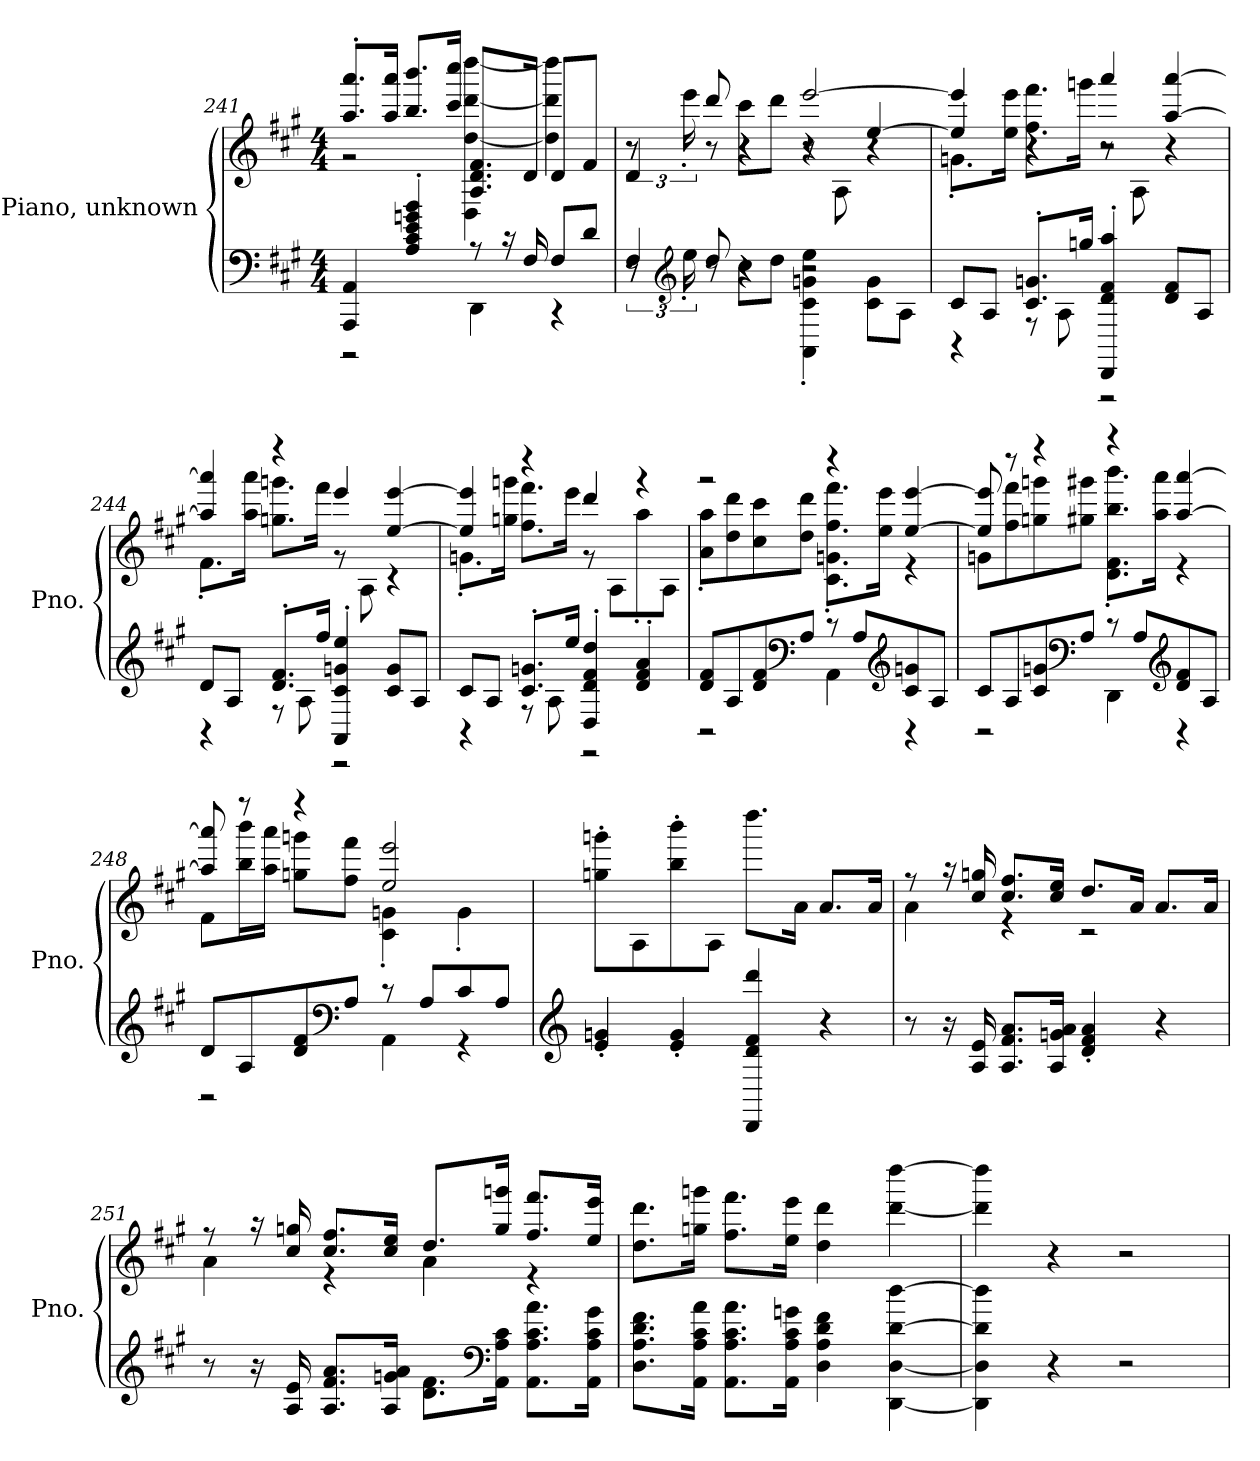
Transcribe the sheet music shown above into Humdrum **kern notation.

**kern	**kern
*part1	*part1
*staff2	*staff1
*I"Piano, unknown	*
*I'Pno.	*
!!LO:PB:g=z
*clefF4	*clefG2
*k[f#c#g#]	*k[f#c#g#]
*M4/4	*M4/4
=241	=241
*^	*^
4AAA/ 4AA/	2r	8.aa/' 8.aaa/'L	2r
.	.	16aa/ 16aaa/Jk	.
4A/' 4c#/' 4e/' 4gn/' 4b/'	.	8.bb/ 8.bbb/L	.
.	.	16ccc#/ 16cccc#/Jk	.
8r	4DD\	8.A/ 8.d/ 8.f#/L	4D\ [4dd\ [4ddd\ [4dddd\
16r	.	.	.
16F#/	.	16d/Jk	.
8F#/L	4r	8d/L	4dd\] 4ddd\] 4dddd\]
8d/J	.	8f#/J	.
=242	=242	=242	=242
*	*^	*	*^
8r	12r	4F#/	8r	12r	4d/
*clefG2	*	*	*	*	*
.	24ee'\	.	.	24eee'\	.
8dd/	8r	.	8ddd/	8r	.
4r	8cc#\L	4r	4r	8ccc#\L	4r
.	8dd\J	.	.	8ddd\J	.
2r	4AA\' 4c#\' 4gn\' 4ee\'	2r	[2eee/	8r	4r
.	.	.	.	8A\	.
.	8c#\ 8g\L	.	.	4r	[4ee/
.	8A\J	.	.	.	.
*	*v	*v	*	*	*
=243	=243	=243	=243	=243
8c#/L	4r	4eee/]	8.gn'\L	4ee/]
8A/J	.	.	.	.
.	.	.	16ee\ 16eee\Jk	.
8.c#/' 8.gn/'L	8r	4r	8.ff#\ 8.fff#\L	4r
.	8A\	.	.	.
16ggn/Jk	.	.	16gggn\Jk	.
4DD/' 4d/' 4f#/' 4aa/'	2r	4aaa/	8r	2r
.	.	.	8A\	.
8d/ 8f#/L	.	[4aa/ [4aaa/	4r	.
8A/J	.	.	.	.
*	*	*	*v	*v
!!LO:LB:g=z
=244	=244	=244	=244
8d/L	4r	4aa/] 4aaa/]	8.f#'\L
8A/J	.	.	.
.	.	.	16aa\ 16aaa\Jk
8.d/' 8.f#/'L	8r	4r	8.ggn\ 8.gggn\L
.	8A\	.	.
16ff#/Jk	.	.	16fff#\Jk
4AA/' 4c#/' 4gn/' 4ee/'	2r	4eee/	8r
.	.	.	8A\
8c#/ 8g/L	.	[4ee/ [4eee/	4r
8A/J	.	.	.
=245	=245	=245	=245
8c#/L	4r	4ee/] 4eee/]	8.gn'\L
8A/J	.	.	.
.	.	.	16ggn\ 16gggn\Jk
8.c#/' 8.gn/'L	8r	4r	8.ff#\ 8.fff#\L
.	8A\	.	.
16ee/Jk	.	.	16eee\Jk
4D/' 4d/' 4f#/' 4dd/'	2r	4ddd/	8r
.	.	.	8A\L
4d/' 4f#/' 4a/'	.	4r	8aa'\
.	.	.	8A\J
=246	=246	=246	=246
8d/ 8f#/L	2r	2r	8a\' 8aa\'L
8A/	.	.	8dd\ 8ddd\
8d/ 8f#/	.	.	8cc#\ 8ccc#\
*clefF4	*	*	*
8A/J	.	.	8dd\ 8ddd\J
8r	4AA\	4r	8.c#\' 8.gn\' 8.ff#\' 8.fff#\'L
8A/L	.	.	.
.	.	.	16ee\ 16eee\Jk
*clefG2	*	*	*
8c#/ 8gn/	4r	[4ee/ [4eee/	4r
8A/J	.	.	.
!!LO:LB:g=z	!!
=247	=247	=247	=247
8c#/L	2r	8ee/] 8eee/]	8gn\L
8A/	.	8r	8ff#\ 8fff#\
8c#/ 8gn/	.	4r	8ggn\ 8gggn\
*clefF4	*	*	*
8A/J	.	.	8gg#X\ 8ggg#X\J
8r	4DD\	4r	8.d\' 8.f#\' 8.bb\' 8.bbb\'L
8A/L	.	.	.
.	.	.	16aa\ 16aaa\Jk
*clefG2	*	*	*
8d/ 8f#/	4r	[4aa/ [4aaa/	4r
8A/J	.	.	.
=248	=248	=248	=248
8d/L	2r	8aa/] 8aaa/]	8f#\L
8A/	.	8r	16bb\ 16bbb\L
.	.	.	16aa\ 16aaa\JJ
8d/ 8f#/	.	4r	8ggn\ 8gggn\L
*clefF4	*	*	*
8A/J	.	.	8ff#\ 8fff#\J
8r	4AA\	2ee/ 2eee/	4c#\' 4gn\'
8A/L	.	.	.
8c#/	4r	.	4g'\
8A/J	.	.	.
*v	*v	*	*
*	*v	*v
=249	=249
*clefG2	*
4e/' 4gn/'	8ggn\' 8gggn\'L
.	8A\
4e/' 4g/'	8bb\' 8bbb\'
.	8A\J
4DD/ 4d/ 4f#/ 4ddd/	8.dddd\L
.	16a\Jk
4r	8.a/L
.	16a/Jk
!!LO:LB:g=z
=250	=250
*	*^
8r	8r	4a\
16r	16r	.
16A/ 16e/	16cc#/ 16ggn/	.
8.A/ 8.f#/ 8.a/L	8.cc#/ 8.ff#/L	4r
16A/ 16gn/ 16a/Jk	16cc#/ 16ee/Jk	.
4d/' 4f#/' 4a/'	8.dd/L	2r
.	16a/Jk	.
4r	8.a/L	.
.	16a/Jk	.
=251	=251	=251
8r	8r	4a\
16r	16r	.
16A/ 16e/	16cc#/ 16ggn/	.
8.A/ 8.f#/ 8.a/L	8.cc#/ 8.ff#/L	4r
16A/ 16gn/ 16a/Jk	16cc#/ 16ee/Jk	.
8.d\ 8.f#\L	8.dd/L	4a\
*clefF4	*	*
16AA\ 16A\ 16c#\Jk	16gg/ 16gggn/Jk	.
8.AA\ 8.A\ 8.c#\ 8.a\L	8.ff#/ 8.fff#/L	4r
16AA\ 16A\ 16c#\ 16g\Jk	16ee/ 16eee/Jk	.
*	*v	*v
=252	=252
8.D\ 8.A\ 8.d\ 8.f#\L	8.dd\ 8.ddd\L
16AA\ 16A\ 16c#\ 16a\Jk	16ggn\ 16gggn\Jk
8.AA\ 8.A\ 8.c#\ 8.a\L	8.ff#\ 8.fff#\L
16AA\ 16A\ 16c#\ 16gn\Jk	16ee\ 16eee\Jk
4D\ 4A\ 4d\ 4f#\	4dd\ 4ddd\
[4DD\ [4D\ [4d\ [4dd\	[4ddd\ [4dddd\
=253	=253
4DD\] 4D\] 4d\] 4dd\]	4ddd\] 4dddd\]
4r	4r
2r	2r
=	=
*-	*-
